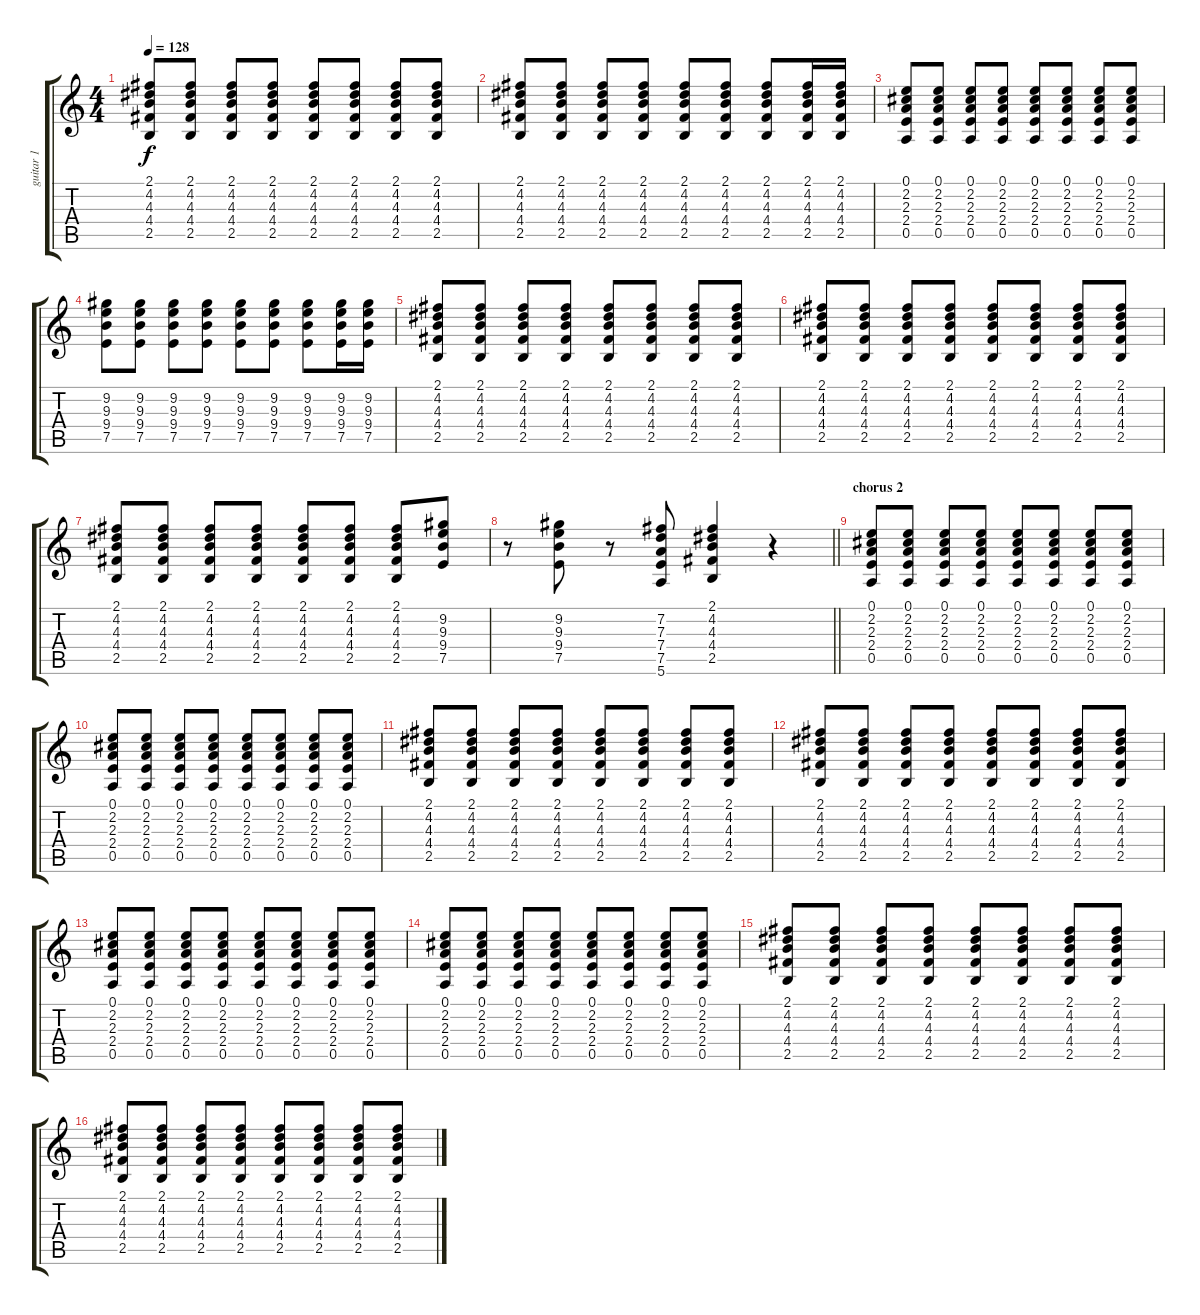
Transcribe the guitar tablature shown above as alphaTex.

\track ("guitar 1" "guitar 1") {instrument acousticguitarsteel}
\staff {score tabs}
\tuning (E4 B3 G3 D3 A2 E2) {hide}
\ts (4 4)
\tempo 128
\clef g2
\ks c
(2.1 4.2 4.3 4.4 2.5).8{dy f} (2.1 4.2 4.3 4.4 2.5).8 (2.1 4.2 4.3 4.4 2.5).8 (2.1 4.2 4.3 4.4 2.5).8 (2.1 4.2 4.3 4.4 2.5).8 (2.1 4.2 4.3 4.4 2.5).8 (2.1 4.2 4.3 4.4 2.5).8 (2.1 4.2 4.3 4.4 2.5).8 |
(2.1 4.2 4.3 4.4 2.5).8 (2.1 4.2 4.3 4.4 2.5).8 (2.1 4.2 4.3 4.4 2.5).8 (2.1 4.2 4.3 4.4 2.5).8 (2.1 4.2 4.3 4.4 2.5).8 (2.1 4.2 4.3 4.4 2.5).8 (2.1 4.2 4.3 4.4 2.5).8 (2.1 4.2 4.3 4.4 2.5).16 (2.1 4.2 4.3 4.4 2.5).16 |
(0.1 2.2 2.3 2.4 0.5).8 (0.1 2.2 2.3 2.4 0.5).8 (0.1 2.2 2.3 2.4 0.5).8 (0.1 2.2 2.3 2.4 0.5).8 (0.1 2.2 2.3 2.4 0.5).8 (0.1 2.2 2.3 2.4 0.5).8 (0.1 2.2 2.3 2.4 0.5).8 (0.1 2.2 2.3 2.4 0.5).8 |
(9.2 9.3 9.4 7.5).8 (9.2 9.3 9.4 7.5).8 (9.2 9.3 9.4 7.5).8 (9.2 9.3 9.4 7.5).8 (9.2 9.3 9.4 7.5).8 (9.2 9.3 9.4 7.5).8 (9.2 9.3 9.4 7.5).8 (9.2 9.3 9.4 7.5).16 (9.2 9.3 9.4 7.5).16 |
(2.1 4.2 4.3 4.4 2.5).8 (2.1 4.2 4.3 4.4 2.5).8 (2.1 4.2 4.3 4.4 2.5).8 (2.1 4.2 4.3 4.4 2.5).8 (2.1 4.2 4.3 4.4 2.5).8 (2.1 4.2 4.3 4.4 2.5).8 (2.1 4.2 4.3 4.4 2.5).8 (2.1 4.2 4.3 4.4 2.5).8 |
(2.1 4.2 4.3 4.4 2.5).8 (2.1 4.2 4.3 4.4 2.5).8 (2.1 4.2 4.3 4.4 2.5).8 (2.1 4.2 4.3 4.4 2.5).8 (2.1 4.2 4.3 4.4 2.5).8 (2.1 4.2 4.3 4.4 2.5).8 (2.1 4.2 4.3 4.4 2.5).8 (2.1 4.2 4.3 4.4 2.5).8 |
(2.1 4.2 4.3 4.4 2.5).8 (2.1 4.2 4.3 4.4 2.5).8 (2.1 4.2 4.3 4.4 2.5).8 (2.1 4.2 4.3 4.4 2.5).8 (2.1 4.2 4.3 4.4 2.5).8 (2.1 4.2 4.3 4.4 2.5).8 (2.1 4.2 4.3 4.4 2.5).8 (9.2 9.3 9.4 7.5).8 |
\barLineRight lightlight
r.8 (9.2 9.3 9.4 7.5).8 r.8 (7.2 7.3 7.4 7.5 5.6).8 (2.1 4.2 4.3 4.4 2.5).4 r.4 |
\section ("" "chorus 2")
(0.1 2.2 2.3 2.4 0.5).8 (0.1 2.2 2.3 2.4 0.5).8 (0.1 2.2 2.3 2.4 0.5).8 (0.1 2.2 2.3 2.4 0.5).8 (0.1 2.2 2.3 2.4 0.5).8 (0.1 2.2 2.3 2.4 0.5).8 (0.1 2.2 2.3 2.4 0.5).8 (0.1 2.2 2.3 2.4 0.5).8 |
(0.1 2.2 2.3 2.4 0.5).8 (0.1 2.2 2.3 2.4 0.5).8 (0.1 2.2 2.3 2.4 0.5).8 (0.1 2.2 2.3 2.4 0.5).8 (0.1 2.2 2.3 2.4 0.5).8 (0.1 2.2 2.3 2.4 0.5).8 (0.1 2.2 2.3 2.4 0.5).8 (0.1 2.2 2.3 2.4 0.5).8 |
(2.1 4.2 4.3 4.4 2.5).8 (2.1 4.2 4.3 4.4 2.5).8 (2.1 4.2 4.3 4.4 2.5).8 (2.1 4.2 4.3 4.4 2.5).8 (2.1 4.2 4.3 4.4 2.5).8 (2.1 4.2 4.3 4.4 2.5).8 (2.1 4.2 4.3 4.4 2.5).8 (2.1 4.2 4.3 4.4 2.5).8 |
(2.1 4.2 4.3 4.4 2.5).8 (2.1 4.2 4.3 4.4 2.5).8 (2.1 4.2 4.3 4.4 2.5).8 (2.1 4.2 4.3 4.4 2.5).8 (2.1 4.2 4.3 4.4 2.5).8 (2.1 4.2 4.3 4.4 2.5).8 (2.1 4.2 4.3 4.4 2.5).8 (2.1 4.2 4.3 4.4 2.5).8 |
(0.1 2.2 2.3 2.4 0.5).8 (0.1 2.2 2.3 2.4 0.5).8 (0.1 2.2 2.3 2.4 0.5).8 (0.1 2.2 2.3 2.4 0.5).8 (0.1 2.2 2.3 2.4 0.5).8 (0.1 2.2 2.3 2.4 0.5).8 (0.1 2.2 2.3 2.4 0.5).8 (0.1 2.2 2.3 2.4 0.5).8 |
(0.1 2.2 2.3 2.4 0.5).8 (0.1 2.2 2.3 2.4 0.5).8 (0.1 2.2 2.3 2.4 0.5).8 (0.1 2.2 2.3 2.4 0.5).8 (0.1 2.2 2.3 2.4 0.5).8 (0.1 2.2 2.3 2.4 0.5).8 (0.1 2.2 2.3 2.4 0.5).8 (0.1 2.2 2.3 2.4 0.5).8 |
(2.1 4.2 4.3 4.4 2.5).8 (2.1 4.2 4.3 4.4 2.5).8 (2.1 4.2 4.3 4.4 2.5).8 (2.1 4.2 4.3 4.4 2.5).8 (2.1 4.2 4.3 4.4 2.5).8 (2.1 4.2 4.3 4.4 2.5).8 (2.1 4.2 4.3 4.4 2.5).8 (2.1 4.2 4.3 4.4 2.5).8 |
(2.1 4.2 4.3 4.4 2.5).8 (2.1 4.2 4.3 4.4 2.5).8 (2.1 4.2 4.3 4.4 2.5).8 (2.1 4.2 4.3 4.4 2.5).8 (2.1 4.2 4.3 4.4 2.5).8 (2.1 4.2 4.3 4.4 2.5).8 (2.1 4.2 4.3 4.4 2.5).8 (2.1 4.2 4.3 4.4 2.5).8
